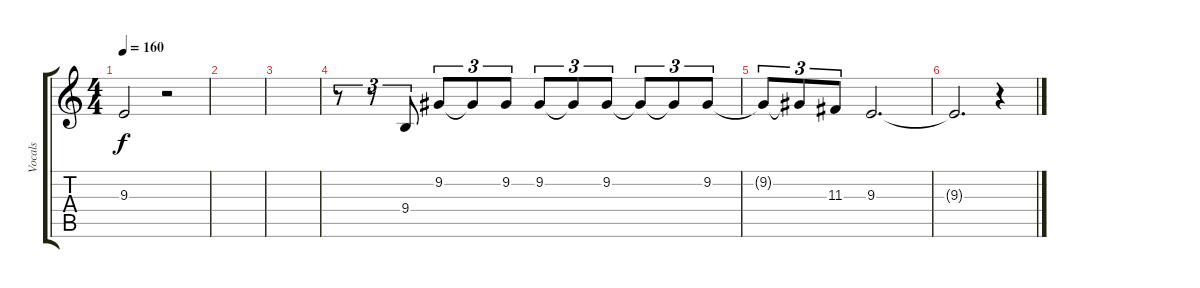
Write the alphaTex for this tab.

\track ("Vocals" "Vocals") {instrument altosax}
\staff {score tabs}
\tuning (E4 B3 G3 D3 A2 E2) {hide}
\ts (4 4)
\tempo 160
\clef g2
\ks c
9.3.2{dy f} r.2 |
|
|
r.8{tu (3 2)} r.8{tu (3 2)} 9.4.8{tu (3 2)} 9.2.8{tu (3 2)} 9.2{t}.8{tu (3 2)} 9.2.8{tu (3 2)} 9.2.8{tu (3 2)} 9.2{t}.8{tu (3 2)} 9.2.8{tu (3 2)} 9.2{t}.8{tu (3 2)} 9.2{t}.8{tu (3 2)} 9.2.8{tu (3 2)} |
9.2{t}.8{tu (3 2)} 9.2{t}.8{tu (3 2)} 11.3.8{tu (3 2)} 9.3.2{d} |
9.3{t}.2{d} r.4
